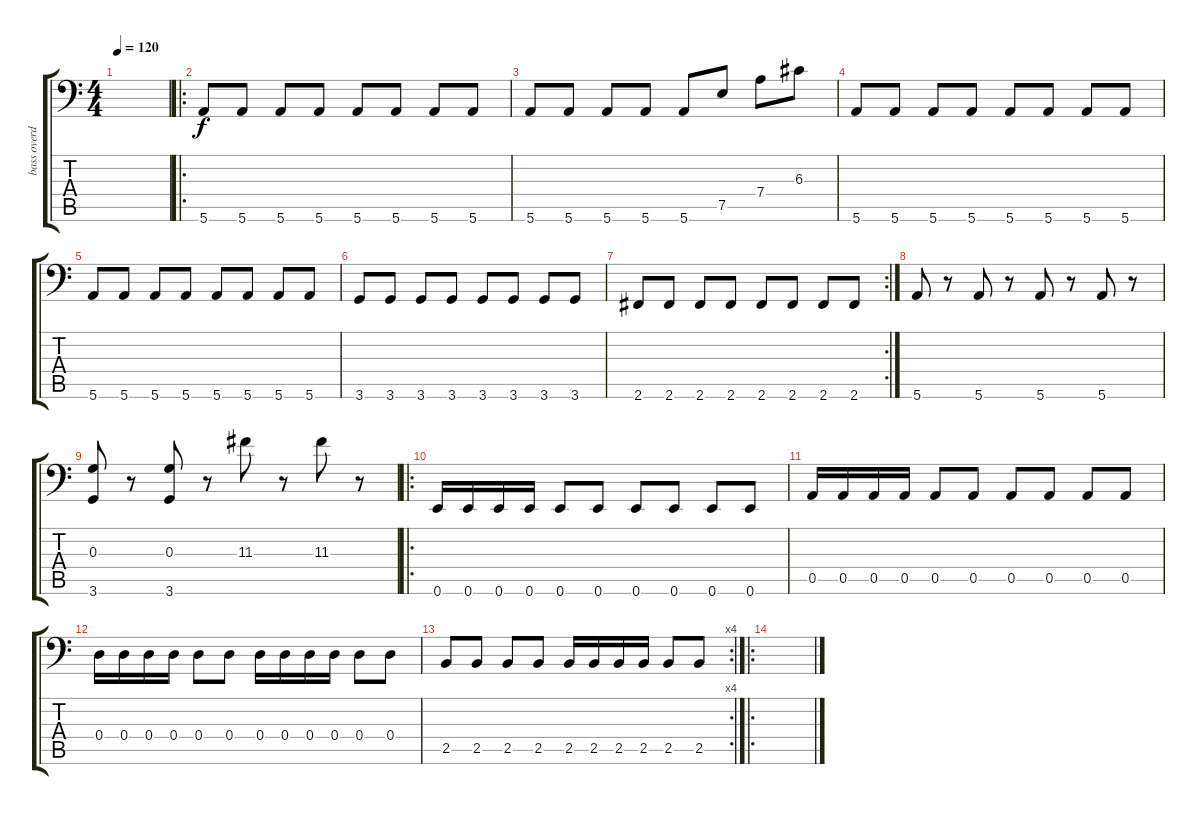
\track ("bass overdub" "bass overd") {instrument electricbassfinger}
\staff {score tabs}
\tuning (E3 B2 G2 D2 A1 E1) {hide}
\ts (4 4)
\tempo 120
\clef f4
\ks c
|
\ro
5.6.8 5.6.8 5.6.8 5.6.8 5.6.8 5.6.8 5.6.8 5.6.8 |
5.6.8 5.6.8 5.6.8 5.6.8 5.6.8 7.5.8 7.4.8 6.3.8 |
5.6.8 5.6.8 5.6.8 5.6.8 5.6.8 5.6.8 5.6.8 5.6.8 |
5.6.8 5.6.8 5.6.8 5.6.8 5.6.8 5.6.8 5.6.8 5.6.8 |
3.6.8 3.6.8 3.6.8 3.6.8 3.6.8 3.6.8 3.6.8 3.6.8 |
\rc 2
2.6.8 2.6.8 2.6.8 2.6.8 2.6.8 2.6.8 2.6.8 2.6.8 |
5.6.8 r.8 5.6.8 r.8 5.6.8 r.8 5.6.8 r.8 |
(0.3 3.6).8 r.8 (0.3 3.6).8 r.8 11.3.8 r.8 11.3.8 r.8 |
\ro
0.6.16 0.6.16 0.6.16 0.6.16 0.6.8 0.6.8 0.6.8 0.6.8 0.6.8 0.6.8 |
0.5.16 0.5.16 0.5.16 0.5.16 0.5.8 0.5.8 0.5.8 0.5.8 0.5.8 0.5.8 |
0.4.16 0.4.16 0.4.16 0.4.16 0.4.8 0.4.8 0.4.16 0.4.16 0.4.16 0.4.16 0.4.8 0.4.8 |
\rc 4
2.5.8 2.5.8 2.5.8 2.5.8 2.5.16 2.5.16 2.5.16 2.5.16 2.5.8 2.5.8 |
\ro
